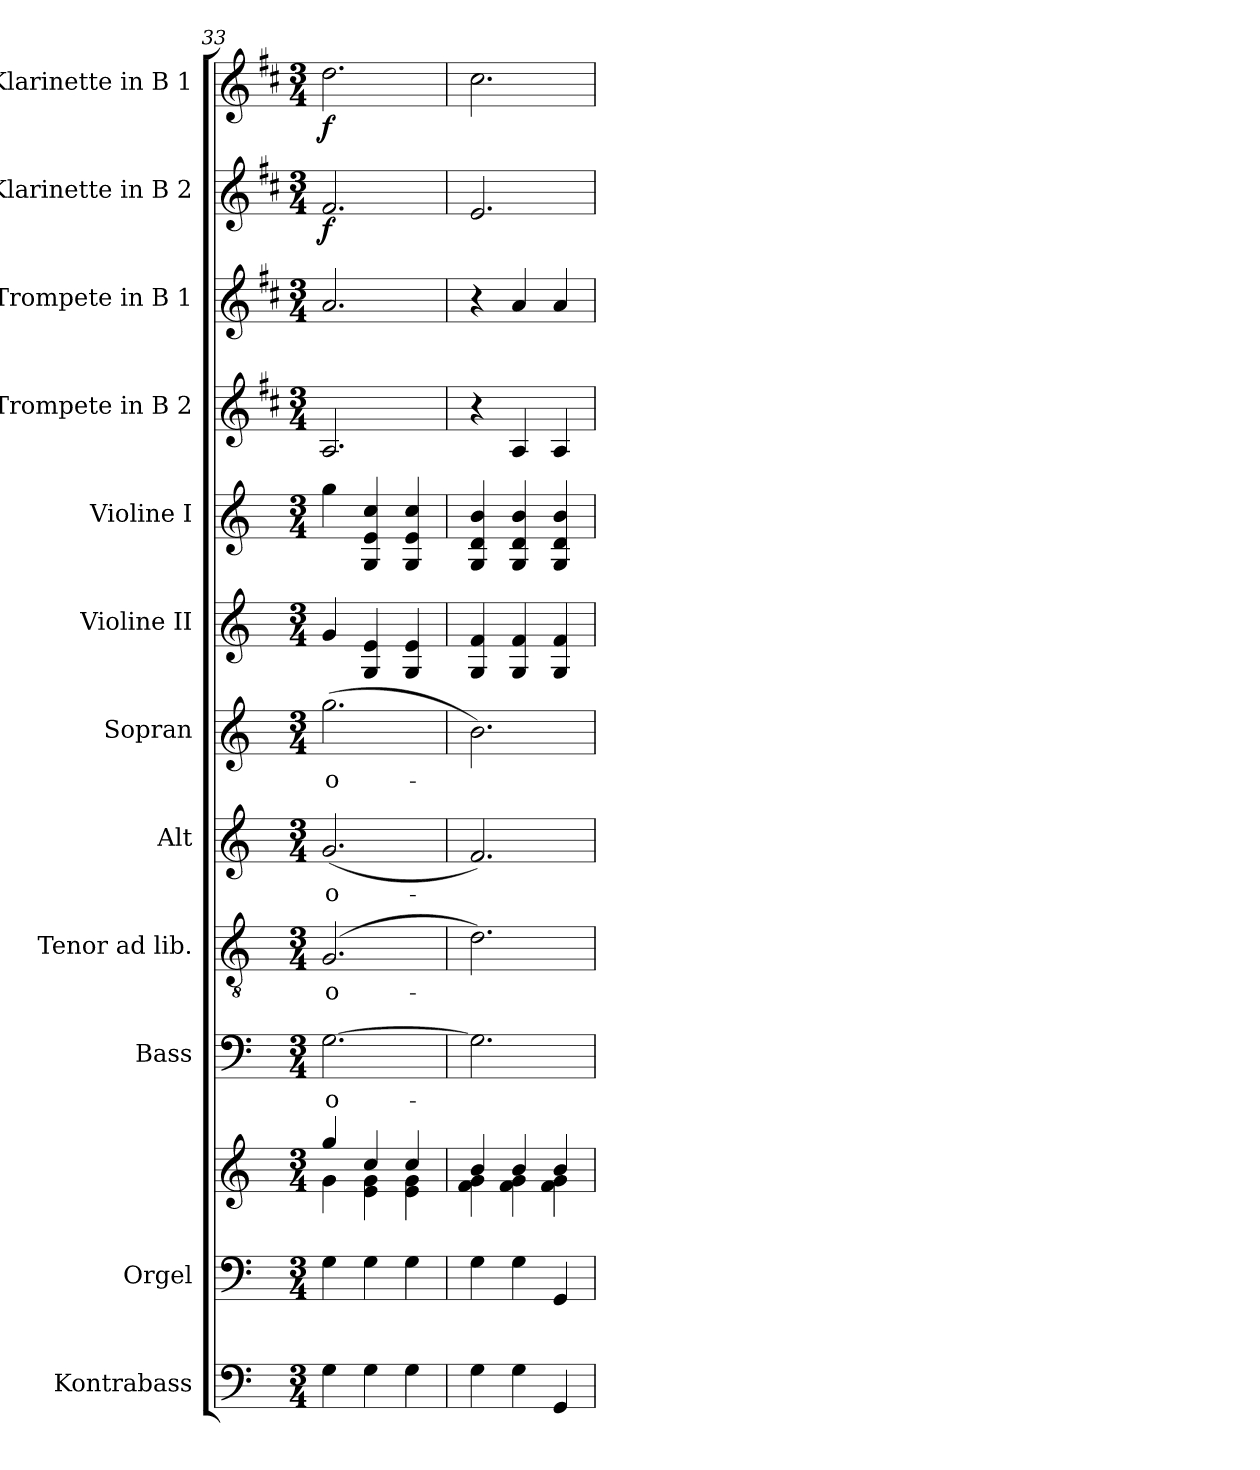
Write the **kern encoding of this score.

**kern	**kern	**kern	**kern	**text	**kern	**text	**kern	**text	**kern	**text	**kern	**kern	**kern	**kern	**kern	**dynam	**kern	**dynam
*part12	*part11	*part11	*part10	*part10	*part9	*part9	*part8	*part8	*part7	*part7	*part6	*part5	*part4	*part3	*part2	*part2	*part1	*part1
*staff13	*staff12	*staff11	*staff10	*staff10	*staff9	*staff9	*staff8	*staff8	*staff7	*staff7	*staff6	*staff5	*staff4	*staff3	*staff2	*staff2	*staff1	*staff1
*I"Kontrabass	*I"Orgel	*	*I"Bass	*	*I"Tenor ad lib.	*	*I"Alt	*	*I"Sopran	*	*I"Violine II	*I"Violine I	*I"Trompete in B 2	*I"Trompete in B 1	*I"Klarinette in B 2	*	*I"Klarinette in B 1	*
*I'Kb.	*I'Org.	*	*I'B	*	*I'T	*	*I'A	*	*I'S	*	*I'Vl. II	*I'Vl. I	*	*	*	*	*	*
*clefF4	*clefF4	*clefG2	*clefF4	*	*clefGv2	*	*clefG2	*	*clefG2	*	*clefG2	*clefG2	*clefG2	*clefG2	*clefG2	*	*clefG2	*
*ITrd7c12	*	*	*	*	*	*	*	*	*	*	*	*	*ITrd1c2	*ITrd1c2	*ITrd1c2	*	*ITrd1c2	*
*k[]	*k[]	*k[]	*k[]	*	*k[]	*	*k[]	*	*k[]	*	*k[]	*k[]	*k[]	*k[]	*k[]	*	*k[]	*
*C:	*C:	*C:	*C:	*	*C:	*	*C:	*	*C:	*	*C:	*C:	*C:	*C:	*C:	*	*C:	*
*M3/4	*M3/4	*M3/4	*M3/4	*	*M3/4	*	*M3/4	*	*M3/4	*	*M3/4	*M3/4	*M3/4	*M3/4	*M3/4	*	*M3/4	*
=33	=33	=33	=33	=33	=33	=33	=33	=33	=33	=33	=33	=33	=33	=33	=33	=33	=33	=33
*	*	*^	*	*	*	*	*	*	*	*	*	*	*	*	*	*	*	*
!	!	!	!	!	!LO:LY:b	!	!LO:LY:b	!	!LO:LY:b	!	!LO:LY:b	!	!	!	!	!	!LO:DY:b	!	!LO:DY:b
4GG\	4G\	4gg/	4g\	[2.G\	-o-	(2.G/	-o-	(<2.g/	-o-	(>2.gg\	-o-	4g/	4gg\	2.G/	2.g/	2.e/	f	2.cc\	f
4GG\	4G\	4cc/	4e\ 4g\	.	.	.	.	.	.	.	.	4G/ 4e/	4G/ 4e/ 4cc/	.	.	.	.	.	.
4GG\	4G\	4cc/	4e\ 4g\	.	.	.	.	.	.	.	.	4G/ 4e/	4G/ 4e/ 4cc/	.	.	.	.	.	.
!!LO:PB:g=z
=34	=34	=34	=34	=34	=34	=34	=34	=34	=34	=34	=34	=34	=34	=34	=34	=34	=34	=34	=34
4GG\	4G\	4b/	4f\ 4g\	2.G\]	.	2.d\)	.	2.f/)	.	2.b\)	.	4G/ 4f/	4G/ 4d/ 4b/	4r	4r	2.d/	.	2.b\	.
4GG\	4G\	4b/	4f\ 4g\	.	.	.	.	.	.	.	.	4G/ 4f/	4G/ 4d/ 4b/	4G/	4g/	.	.	.	.
4GGG/	4GG/	4b/	4f\ 4g\	.	.	.	.	.	.	.	.	4G/ 4f/	4G/ 4d/ 4b/	4G/	4g/	.	.	.	.
*	*	*v	*v	*	*	*	*	*	*	*	*	*	*	*	*	*	*	*	*
=	=	=	=	=	=	=	=	=	=	=	=	=	=	=	=	=	=	=
*-	*-	*-	*-	*-	*-	*-	*-	*-	*-	*-	*-	*-	*-	*-	*-	*-	*-	*-
